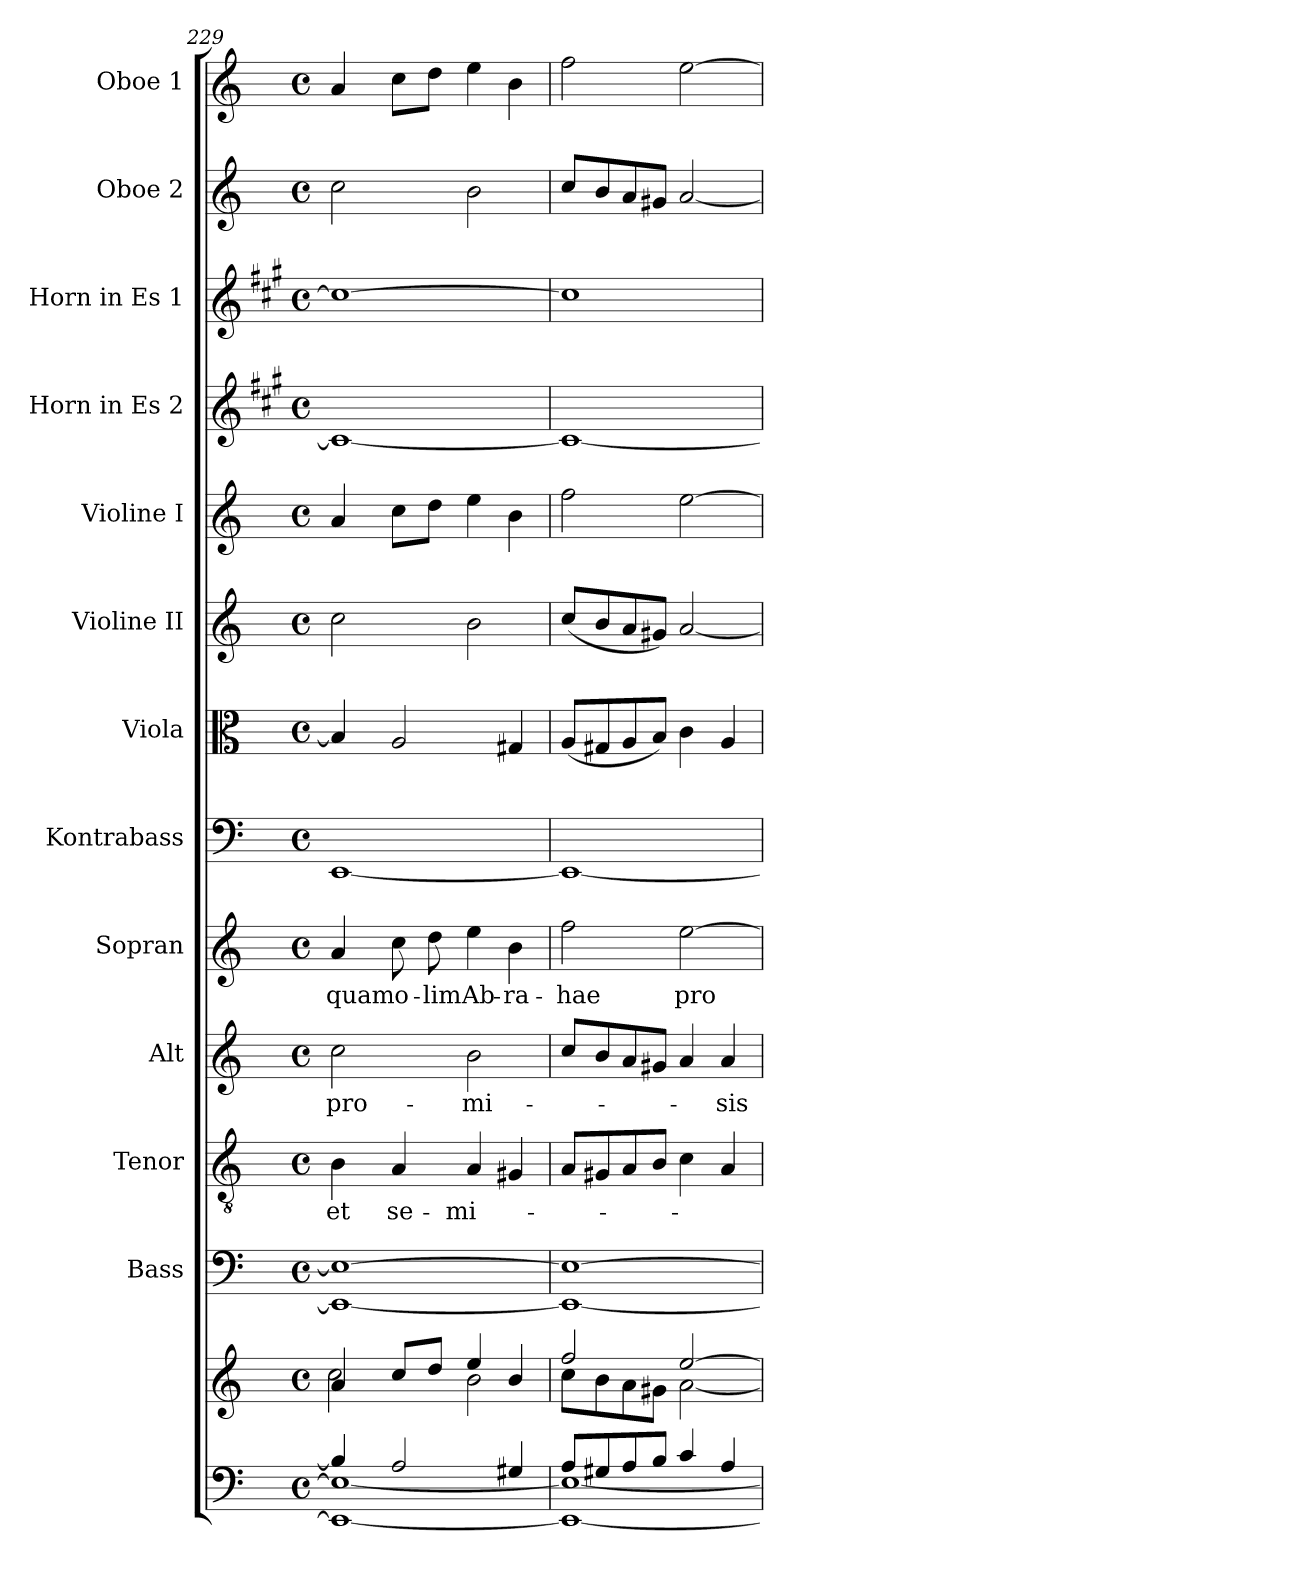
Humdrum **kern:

**kern	**kern	**kern	**kern	**text	**kern	**text	**kern	**text	**kern	**kern	**kern	**kern	**kern	**kern	**kern	**kern
*part13	*part13	*part12	*part11	*part11	*part10	*part10	*part9	*part9	*part8	*part7	*part6	*part5	*part4	*part3	*part2	*part1
*staff14	*staff13	*staff12	*staff11	*staff11	*staff10	*staff10	*staff9	*staff9	*staff8	*staff7	*staff6	*staff5	*staff4	*staff3	*staff2	*staff1
*	*	*I"Bass	*I"Tenor	*	*I"Alt	*	*I"Sopran	*	*I"Kontrabass	*I"Viola	*I"Violine II	*I"Violine I	*I"Horn in Es 2	*I"Horn in Es 1	*I"Oboe 2	*I"Oboe 1
*	*	*I'B.	*I'T.	*	*I'A.	*	*I'S.	*	*I'Kb.	*I'Vla.	*I'Vl. II	*I'Vl. I	*I'Hr. 2	*I'Hr. 1	*I'Ob. 2	*I'Ob. 1
!!LO:PB:g=z
*clefF4	*clefG2	*clefF4	*clefGv2	*	*clefG2	*	*clefG2	*	*clefF4	*clefC3	*clefG2	*clefG2	*clefG2	*clefG2	*clefG2	*clefG2
*	*	*	*	*	*	*	*	*	*ITrd7c12	*	*	*	*ITrd5c9	*ITrd5c9	*	*
*k[]	*k[]	*k[]	*k[]	*	*k[]	*	*k[]	*	*k[]	*k[]	*k[]	*k[]	*k[]	*k[]	*k[]	*k[]
*C:	*C:	*C:	*C:	*	*C:	*	*C:	*	*C:	*C:	*C:	*C:	*C:	*C:	*C:	*C:
*M4/4	*M4/4	*M4/4	*M4/4	*	*M4/4	*	*M4/4	*	*M4/4	*M4/4	*M4/4	*M4/4	*M4/4	*M4/4	*M4/4	*M4/4
*met(c)	*met(c)	*met(c)	*met(c)	*	*met(c)	*	*met(c)	*	*met(c)	*met(c)	*met(c)	*met(c)	*met(c)	*met(c)	*met(c)	*met(c)
=229	=229	=229	=229	=229	=229	=229	=229	=229	=229	=229	=229	=229	=229	=229	=229	=229
*^	*^	*	*	*	*	*	*	*	*	*	*	*	*	*	*	*
!	!	!	!	!	!	!LO:LY:b	!	!LO:LY:b	!	!LO:LY:b	!	!	!	!	!	!	!	!
4B/]	1EE_ 1E_	4a/	2cc\	1EE_ 1E_	4B\	et	2cc\	pro-	4a/	quam	[1EEE	4B/]	2cc\	4a/	1E_	1e_	2cc\	4a/
!	!	!	!	!	!	!LO:LY:b	!	!	!	!LO:LY:b	!	!	!	!	!	!	!	!
2A/	.	8cc/L	.	.	4A/	se-	.	.	8cc\	o-	.	2A/	.	8cc\L	.	.	.	8cc\L
!	!	!	!	!	!	!	!	!	!	!LO:LY:b	!	!	!	!	!	!	!	!
.	.	8dd/J	.	.	.	.	.	.	8dd\	-lim	.	.	.	8dd\J	.	.	.	8dd\J
!	!	!	!	!	!	!LO:LY:b	!	!LO:LY:b	!	!LO:LY:b	!	!	!	!	!	!	!	!
.	.	4ee/	2b\	.	4A/	-mi-	2b\	-mi-	4ee\	Ab-	.	.	2b\	4ee\	.	.	2b\	4ee\
!	!	!	!	!	!	!	!	!	!	!LO:LY:b	!	!	!	!	!	!	!	!
4G#X/	.	4b/	.	.	4G#X/	.	.	.	4b\	-ra-	.	4G#X/	.	4b\	.	.	.	4b\
=230	=230	=230	=230	=230	=230	=230	=230	=230	=230	=230	=230	=230	=230	=230	=230	=230	=230	=230
!	!	!	!	!	!	!	!	!	!	!LO:LY:b	!	!	!	!	!	!	!	!
8A/L	1EE_ 1E_	2ff/	8cc\L	1EE_ 1E_	8A/L	.	8cc/L	.	2ff\	-hae	1EEE_	(<8A/L	(<8cc/L	2ff\	1E_	1e]	8cc/L	2ff\
8G#X/	.	.	8b\	.	8G#X/	.	8b/	.	.	.	.	8G#X/	8b/	.	.	.	8b/	.
8A/	.	.	8a\	.	8A/	.	8a/	.	.	.	.	8A/	8a/	.	.	.	8a/	.
8B/J	.	.	8g#X\J	.	8B/J	.	8g#X/J	.	.	.	.	8B/J)	8g#X/J)	.	.	.	8g#X/J	.
!	!	!	!	!	!	!	!	!	!	!LO:LY:b	!	!	!	!	!	!	!	!
4c/	.	[>2ee/	[<2a\	.	4c\	.	4a/	.	[2ee\	pro-	.	4c\	[2a/	[2ee\	.	.	[2a/	[2ee\
!	!	!	!	!	!	!	!	!LO:LY:b	!	!	!	!	!	!	!	!	!	!
4A/	.	.	.	.	4A/	.	4a/	-sis-	.	.	.	4A/	.	.	.	.	.	.
*v	*v	*	*	*	*	*	*	*	*	*	*	*	*	*	*	*	*	*
*	*v	*v	*	*	*	*	*	*	*	*	*	*	*	*	*	*	*
=	=	=	=	=	=	=	=	=	=	=	=	=	=	=	=	=
*-	*-	*-	*-	*-	*-	*-	*-	*-	*-	*-	*-	*-	*-	*-	*-	*-
